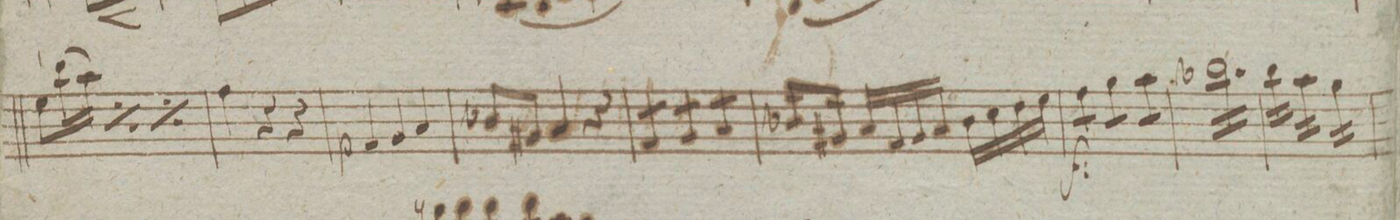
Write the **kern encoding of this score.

**kern	**dynam
*I"Violino Imo	*
*clefG2	*
*k[]	*
*M3/4	*
8ee|\L	.
(16bb-X\L	.
16aa\JJ)	.
*rep	*
8ee|\L	.
(16bb-\L	.
16aa\JJ)	.
*Xrep	*
*rep	*
8ee|\L	.
(16bb-\L	.
16aa\JJ)	.
*Xrep	*
=71	=71
4ff\	.
4r	.
4r	.
=72	=72
4f/	p
4g/	.
4a/	.
=73	=73
8b-X/L	.
8g#X/J	.
4a/	.
4r	.
=74	=74
*tremolo	*
8f/L	.
8f/J	.
8g/L	.
8g/J	.
8a/L	.
8a/J	.
=75	=75
16b-X/LL	.
16b-X/	.
16g#X/	.
16g#X/JJ	.
*Xtremolo	*
16a/LL	.
16f/	.
16g#/	.
16a/JJ	.
16b-\LL	.
16cc\	.
16dd\	.
16ee\JJ	.
=76	=76
*tremolo	*
8ff\L	f
8ff\J	.
8gg\L	.
8gg\J	.
8aa\L	.
8aa\J	.
=77	=77
16bb-X\LL	.
16bb-X\	.
16bb-X\	.
16bb-X\	.
16bb-X\	.
16bb-X\	.
16bb-X\	.
16bb-X\	.
16bb-X\	.
16bb-X\	.
16bb-X\	.
16bb-X\JJ	.
=78	=78
16bb\LL	.
16bb\	.
16bb\	.
16bb\JJ	.
16aa\LL	.
16aa\	.
16aa\	.
16aa\JJ	.
16gg\LL	.
16gg\	.
16gg\	.
16gg\JJ	.
*Xtremolo	*
=79	=79
*-	*-
